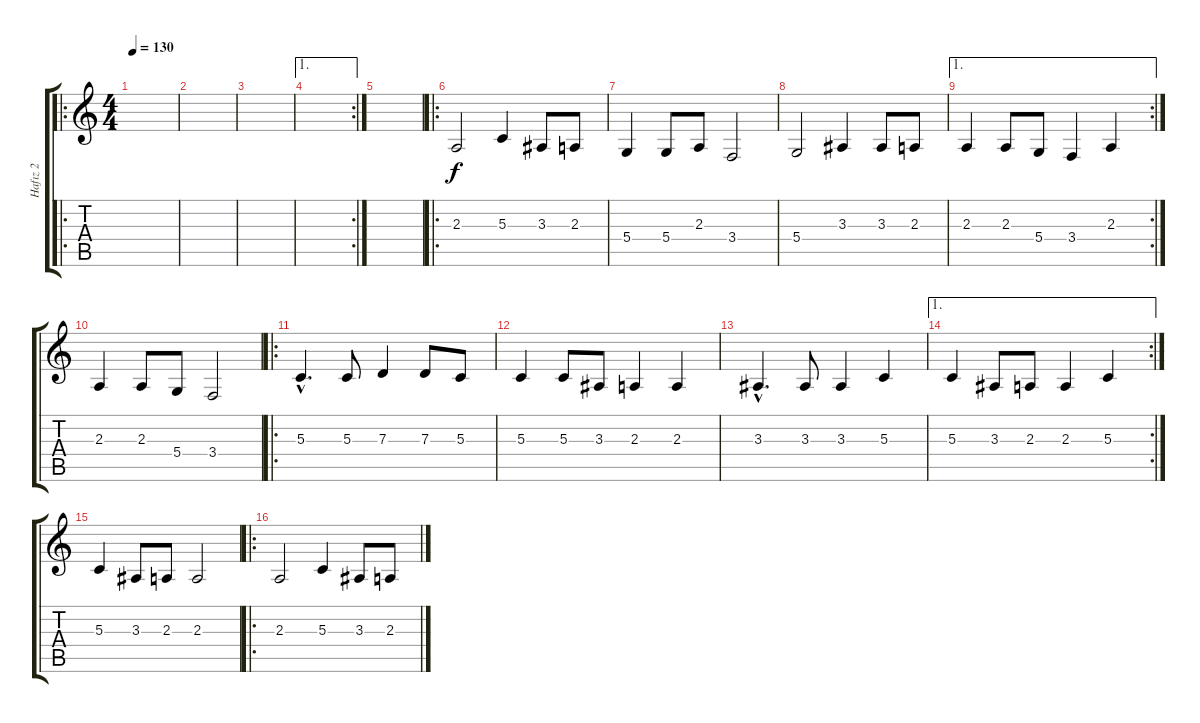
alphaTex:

\track ("Hafız 2" "Hafız 2") {instrument choiraahs}
\staff {score tabs}
\tuning (E4 B3 G3 D3 A2 E2) {hide}
\ro
\ts (4 4)
\tempo 130
\clef g2
\ks c
|
|
|
\ae 1
\rc 2
|
|
\ro
2.3.2 5.3.4 3.3.8 2.3.8 |
5.4.4 5.4.8 2.3.8 3.4.2 |
5.4.2 3.3.4 3.3.8 2.3.8 |
\ae 1
\rc 2
2.3.4 2.3.8 5.4.8 3.4.4 2.3.4 |
2.3.4 2.3.8 5.4.8 3.4.2 |
\ro
5.3{hac}.4{d} 5.3.8 7.3.4 7.3.8 5.3.8 |
5.3.4 5.3.8 3.3.8 2.3.4 2.3.4 |
3.3{hac}.4{d} 3.3.8 3.3.4 5.3.4 |
\ae 1
\rc 2
5.3.4 3.3.8 2.3.8 2.3.4 5.3.4 |
5.3.4 3.3.8 2.3.8 2.3.2 |
\ro
2.3.2 5.3.4 3.3.8 2.3.8
